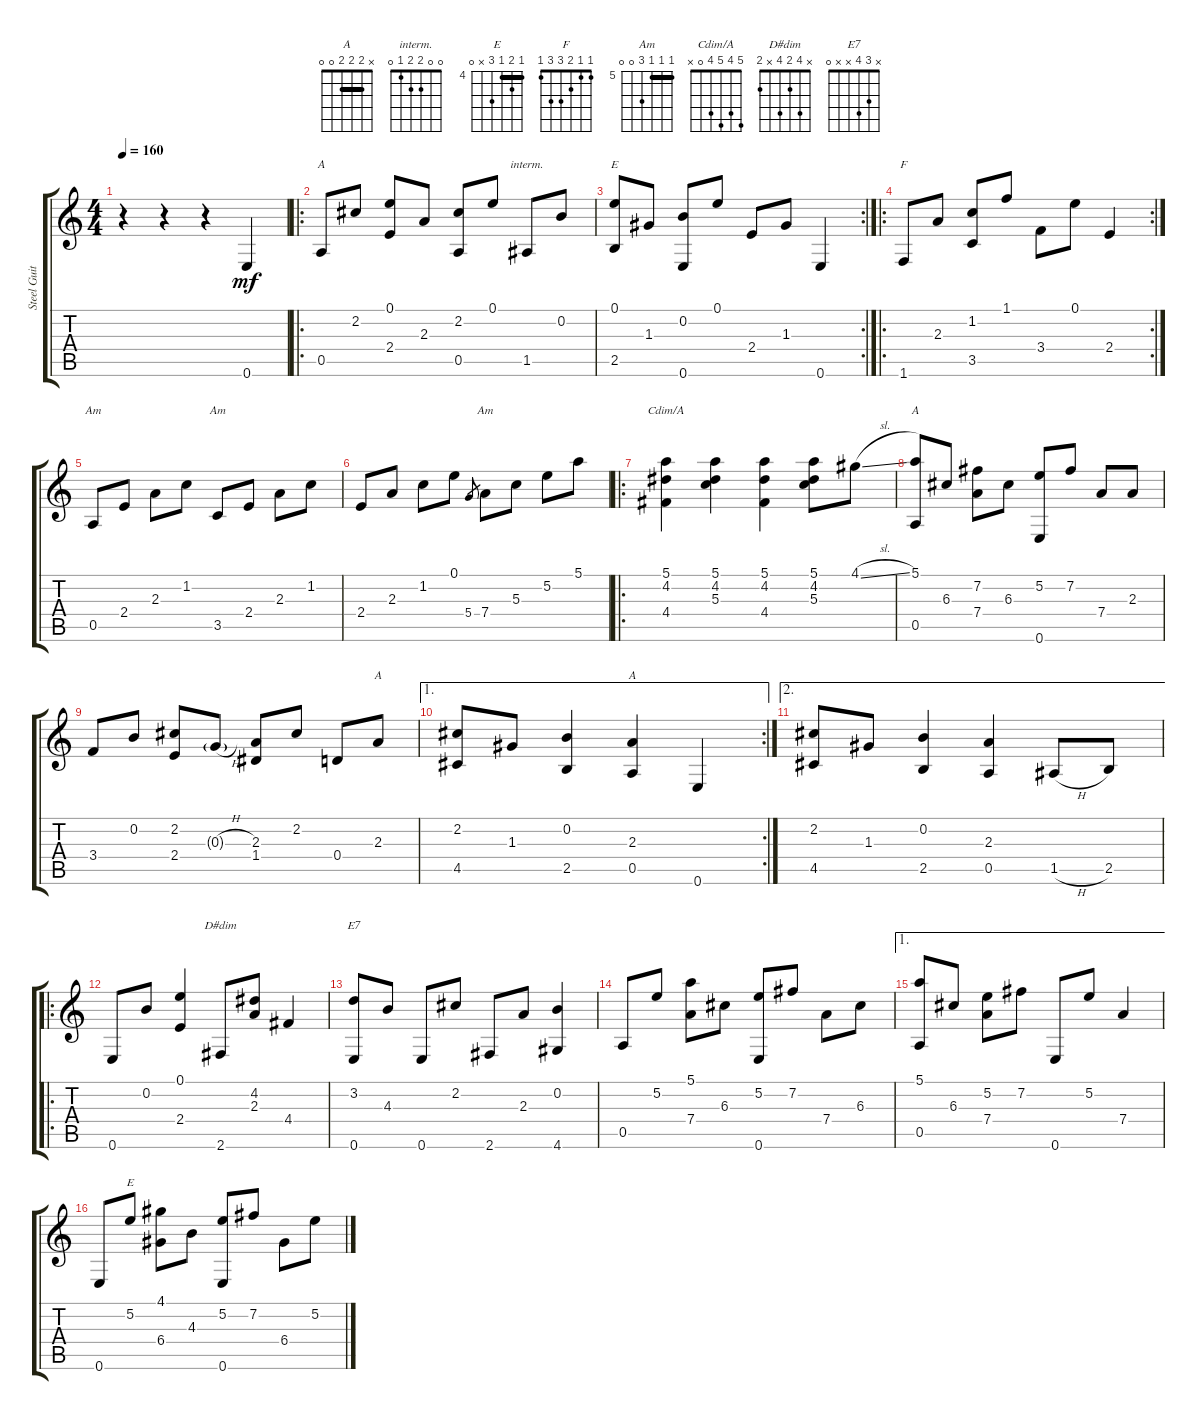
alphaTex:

\track ("Steel Guitar" "Steel Guit") {instrument acousticguitarsteel}
\staff {score tabs}
\tuning (E4 B3 G3 D3 A2 E2) {hide}
\chord ("A" 0 2 2 2 0 0)
\chord ("interm." 0 0 2 2 1 0)
\chord ("E" 0 0 1 2 2 0)
\chord ("F" 1 1 2 3 3 1)
\chord ("Am" 0 1 2 2 0 0)
\chord ("Am" 0 1 2 2 3 x)
\chord ("Am" 5 5 5 7 0 0) {firstfret 5 barre 5}
\chord ("Cdim/A" 5 4 5 4 0 x)
\chord ("A" 5 5 6 7 0 0) {firstfret 5 barre 5}
\chord ("A" x 2 2 2 4 x) {barre 2}
\chord ("A" x 2 2 2 0 0) {barre 2}
\chord ("D#dim" x 4 2 4 x 2)
\chord ("E7" x 3 4 x x 0)
\chord ("E" 4 5 4 6 x 0) {firstfret 4 barre 4}
\ts (4 4)
\tempo 160
\clef g2
\ks c
r.4{dy mf instrument acousticguitarsteel} r.4 r.4 0.6.4 |
\ro
0.5.8{ch "A"} 2.2.8 (0.1 2.4).8 2.3.8 (2.2 0.5).8 0.1.8 1.5.8{ch "interm."} 0.2.8 |
\rc 2
(0.1 2.5).8{ch "E"} 1.3.8 (0.2 0.6).8 0.1.8 2.4.8 1.3.8 0.6.4 |
\ro
\rc 2
1.6.8{ch "F"} 2.3.8 (1.2 3.5).8 1.1.8 3.4.8 0.1.8 2.4.4 |
0.5.8{ch "Am"} 2.4.8 2.3.8 1.2.8 3.5.8{ch "Am"} 2.4.8 2.3.8 1.2.8 |
2.4.8 2.3.8 1.2.8 0.1.8 5.4.8{gr} 7.4.8{ch "Am"} 5.3.8 5.2.8 5.1.8 |
\ro
(5.1 4.2 4.4).4{ch "Cdim/A"} (5.1 4.2 5.3).4 (5.1 4.2 4.4).4 (5.1 4.2 5.3).8 4.1{sl}.8 |
(5.1 0.5).8{ch "A"} 6.3.8 (7.2 7.4).8 6.3.8 (5.2 0.6).8 7.2.8 7.4.8 2.3.8 |
3.4.8 0.2.8 (2.2 2.4).8 0.3{h g}.8 (2.3 1.4).8 2.2.8 0.4.8 2.3.8{ch "A"} |
\ae 1
\rc 2
(2.2 4.5).8 1.3.8 (0.2 2.5).4 (2.3 0.5).4{ch "A"} 0.6.4 |
\ae 2
(2.2 4.5).8 1.3.8 (0.2 2.5).4 (2.3 0.5).4 1.5{h}.8 2.5.8 |
\ro
0.6.8 0.2.8 (0.1 2.4).4 2.6.8{ch "D#dim"} (4.2 2.3).8 4.4.4 |
(3.2 0.6).8{ch "E7"} 4.3.8 0.6.8 2.2.8 2.6.8 2.3.8 (0.2 4.6).4 |
0.5.8 5.2.8 (5.1 7.4).8 6.3.8 (5.2 0.6).8 7.2.8 7.4.8 6.3.8 |
\ae 1
(5.1 0.5).8 6.3.8 (5.2 7.4).8 7.2.8 0.6.8 5.2.8 7.4.4 |
0.6.8 5.2.8{ch "E"} (4.1 6.4).8 4.3.8 (5.2 0.6).8 7.2.8 6.4.8 5.2.8
